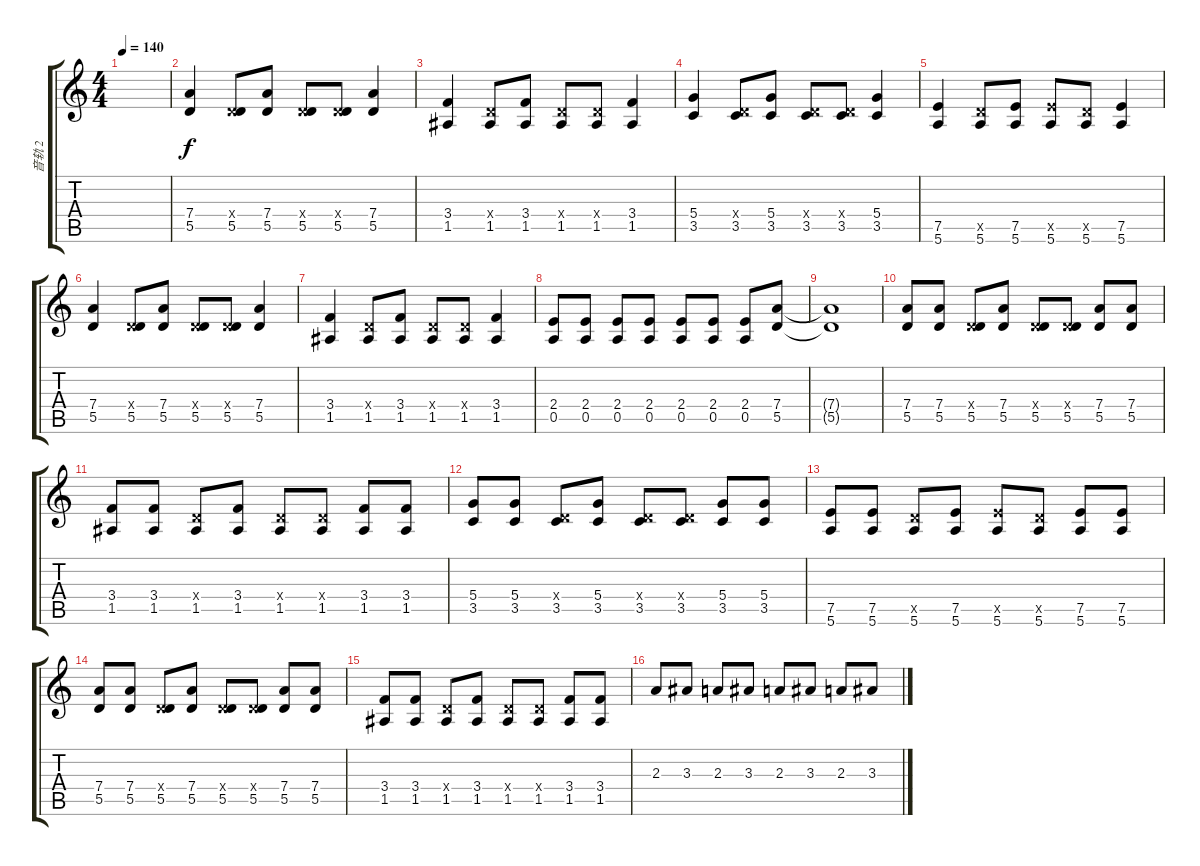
\track ("音轨 2" "音轨 2") {instrument overdrivenguitar}
\staff {score tabs}
\tuning (E4 B3 G3 D3 A2 E2) {hide}
\ts (4 4)
\tempo 140
\clef g2
\ks c
|
(7.4 5.5).4 (0.4{x} 5.5).8 (7.4 5.5).8 (0.4{x} 5.5).8 (0.4{x} 5.5).8 (7.4 5.5).4 |
(3.4 1.5).4 (0.4{x} 1.5).8 (3.4 1.5).8 (0.4{x} 1.5).8 (0.4{x} 1.5).8 (3.4 1.5).4 |
(5.4 3.5).4 (0.4{x} 3.5).8 (5.4 3.5).8 (0.4{x} 3.5).8 (0.4{x} 3.5).8 (5.4 3.5).4 |
(7.5 5.6).4 (5.5{x} 5.6).8 (7.5 5.6).8 (7.5{x} 5.6).8 (5.5{x} 5.6).8 (7.5 5.6).4 |
(7.4 5.5).4 (0.4{x} 5.5).8 (7.4 5.5).8 (0.4{x} 5.5).8 (0.4{x} 5.5).8 (7.4 5.5).4 |
(3.4 1.5).4 (0.4{x} 1.5).8 (3.4 1.5).8 (0.4{x} 1.5).8 (0.4{x} 1.5).8 (3.4 1.5).4 |
(2.4 0.5).8 (2.4 0.5).8 (2.4 0.5).8 (2.4 0.5).8 (2.4 0.5).8 (2.4 0.5).8 (2.4 0.5).8 (7.4 5.5).8 |
(7.4{t} 5.5{t}).1 |
(7.4 5.5).8 (7.4 5.5).8 (0.4{x} 5.5).8 (7.4 5.5).8 (0.4{x} 5.5).8 (0.4{x} 5.5).8 (7.4 5.5).8 (7.4 5.5).8 |
(3.4 1.5).8 (3.4 1.5).8 (0.4{x} 1.5).8 (3.4 1.5).8 (0.4{x} 1.5).8 (0.4{x} 1.5).8 (3.4 1.5).8 (3.4 1.5).8 |
(5.4 3.5).8 (5.4 3.5).8 (0.4{x} 3.5).8 (5.4 3.5).8 (0.4{x} 3.5).8 (0.4{x} 3.5).8 (5.4 3.5).8 (5.4 3.5).8 |
(7.5 5.6).8 (7.5 5.6).8 (5.5{x} 5.6).8 (7.5 5.6).8 (7.5{x} 5.6).8 (5.5{x} 5.6).8 (7.5 5.6).8 (7.5 5.6).8 |
(7.4 5.5).8 (7.4 5.5).8 (0.4{x} 5.5).8 (7.4 5.5).8 (0.4{x} 5.5).8 (0.4{x} 5.5).8 (7.4 5.5).8 (7.4 5.5).8 |
(3.4 1.5).8 (3.4 1.5).8 (0.4{x} 1.5).8 (3.4 1.5).8 (0.4{x} 1.5).8 (0.4{x} 1.5).8 (3.4 1.5).8 (3.4 1.5).8 |
2.3.8 3.3.8 2.3.8 3.3.8 2.3.8 3.3.8 2.3.8 3.3.8
